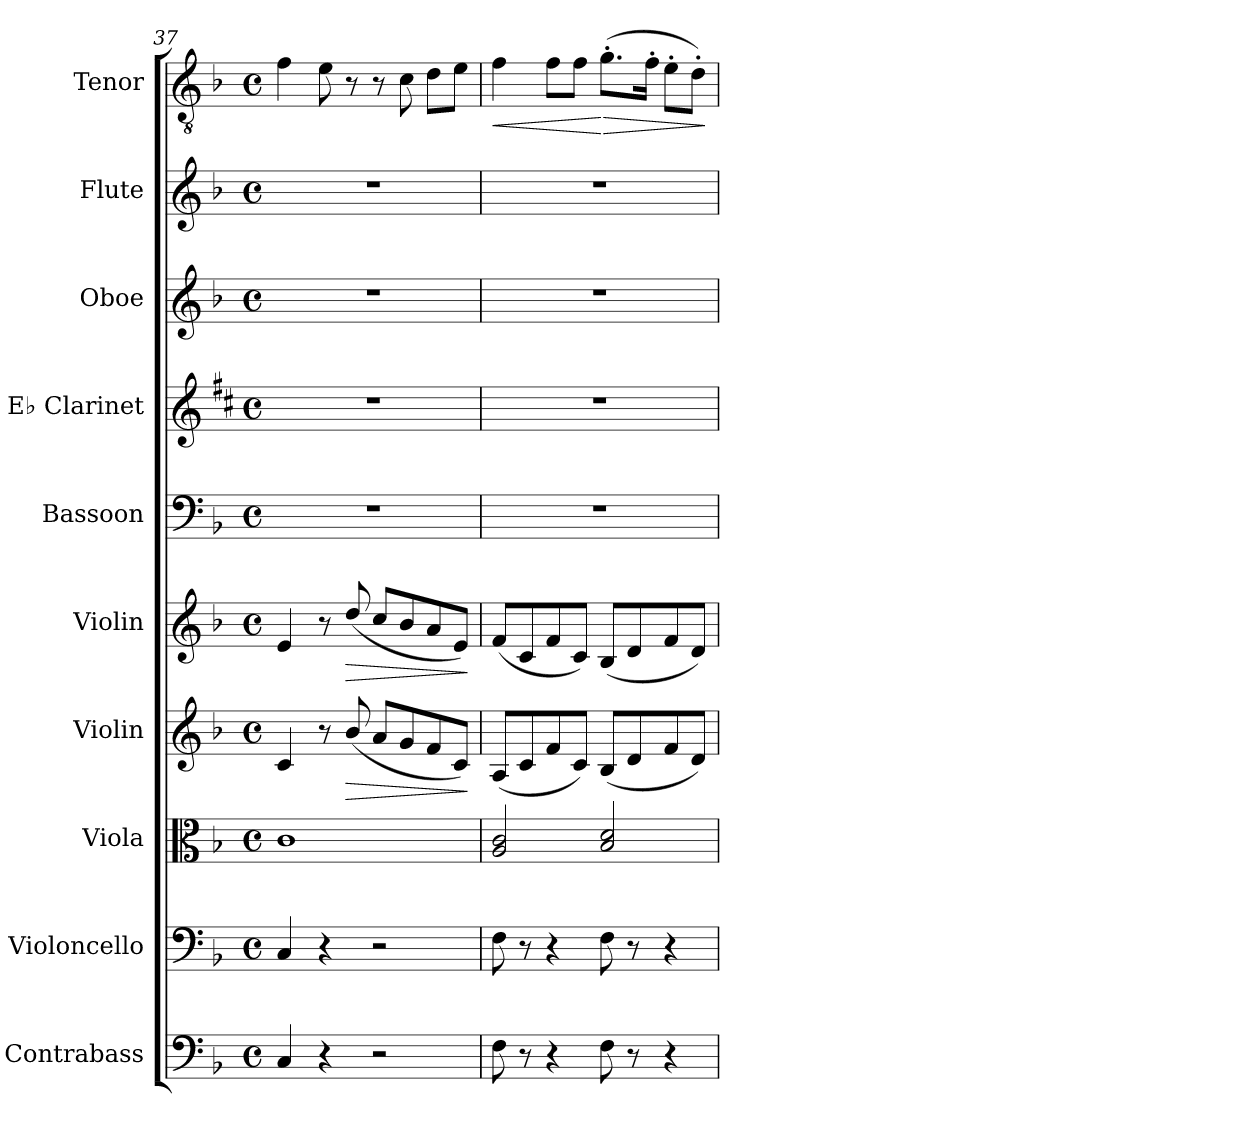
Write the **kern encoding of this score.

**kern	**kern	**kern	**kern	**dynam	**kern	**dynam	**kern	**kern	**kern	**kern	**kern	**dynam
*part10	*part9	*part8	*part7	*part7	*part6	*part6	*part5	*part4	*part3	*part2	*part1	*part1
*staff10	*staff9	*staff8	*staff7	*staff7	*staff6	*staff6	*staff5	*staff4	*staff3	*staff2	*staff1	*staff1
*I"Contrabass	*I"Violoncello	*I"Viola	*I"Violin	*	*I"Violin	*	*I"Bassoon	*I"E♭ Clarinet	*I"Oboe	*I"Flute	*I"Tenor	*
*I'Cb.	*I'Vc.	*I'Vla.	*I'Vln.	*	*I'Vln.	*	*I'Bsn.	*I'E♭ Cl.	*I'Ob.	*I'Fl.	*I'T.	*
*clefF4	*clefF4	*clefC3	*clefG2	*	*clefG2	*	*clefF4	*clefG2	*clefG2	*clefG2	*clefGv2	*
*ITrd7c12	*	*	*	*	*	*	*	*ITrd-2c-3	*	*	*	*
*k[b-]	*k[b-]	*k[b-]	*k[b-]	*	*k[b-]	*	*k[b-]	*k[b-]	*k[b-]	*k[b-]	*k[b-]	*
*M4/4	*M4/4	*M4/4	*M4/4	*	*M4/4	*	*M4/4	*M4/4	*M4/4	*M4/4	*M4/4	*
*met(c)	*met(c)	*met(c)	*met(c)	*	*met(c)	*	*met(c)	*met(c)	*met(c)	*met(c)	*met(c)	*
*MM76	*MM76	*MM76	*MM76	*	*MM76	*	*MM76	*MM76	*MM76	*MM76	*MM76	*
=37	=37	=37	=37	=37	=37	=37	=37	=37	=37	=37	=37	=37
4CC/	4C/	1c	4c/	.	4e/	.	1r	1r	1r	1r	4f\	.
4r	4r	.	8r	.	8r	.	.	.	.	.	8e\	.
!	!	!	!	!LO:HP:b	!	!LO:HP:b	!	!	!	!	!	!
.	.	.	(8b-/	>	(8dd/	>	.	.	.	.	8r	.
2r	2r	.	8a/L	.	8cc/L	.	.	.	.	.	8r	.
.	.	.	8g/	.	8b-/	.	.	.	.	.	8c\	.
.	.	.	8f/	.	8a/	.	.	.	.	.	8d\L	.
.	.	.	8c/J)	.	8e/J)	.	.	.	.	.	8e\J	.
.	.	.	.	]	.	]	.	.	.	.	.	.
=38	=38	=38	=38	=38	=38	=38	=38	=38	=38	=38	=38	=38
!	!	!	!	!	!	!	!	!	!	!	!	!LO:HP:b
8FF\	8F\	2A/ 2c/	(8A/L	.	(8f/L	.	1r	1r	1r	1r	4f\	<
8r	8r	.	8c/	.	8c/	.	.	.	.	.	.	.
4r	4r	.	8f/	.	8f/	.	.	.	.	.	8f\L	.
.	.	.	8c/J)	.	8c/J)	.	.	.	.	.	8f\J	.
!	!	!	!	!	!	!	!	!	!	!	!	!LO:HP:n=1:b
8FF\	8F\	2B-/ 2d/	(8B-/L	.	(8B-/L	.	.	.	.	.	(8.g'\L	[ >
8r	8r	.	8d/	.	8d/	.	.	.	.	.	.	.
.	.	.	.	.	.	.	.	.	.	.	16f'\Jk	.
4r	4r	.	8f/	.	8f/	.	.	.	.	.	8e'\L	.
.	.	.	8d/J)	.	8d/J)	.	.	.	.	.	8d'\J)	.
.	.	.	.	.	.	.	.	.	.	.	.	]
=	=	=	=	=	=	=	=	=	=	=	=	=
*-	*-	*-	*-	*-	*-	*-	*-	*-	*-	*-	*-	*-
